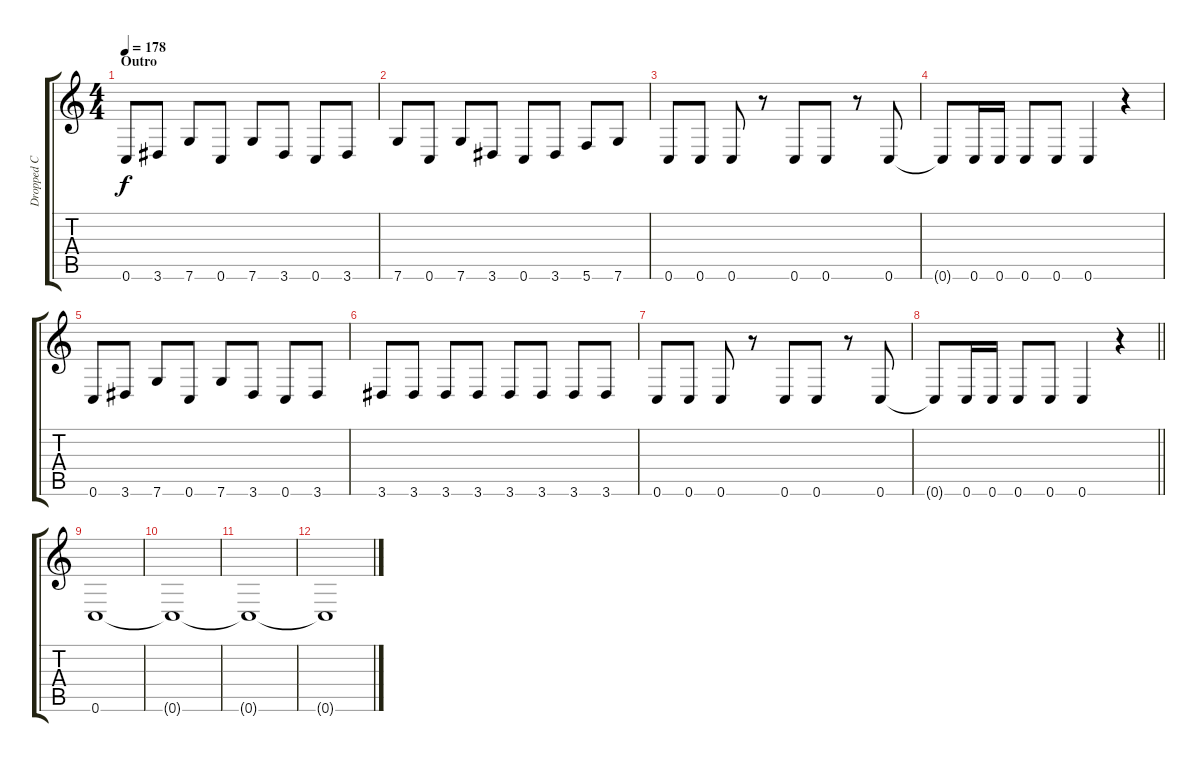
\track ("Dropped C" "Dropped C") {instrument overdrivenguitar}
\staff {score tabs}
\tuning (D4 A3 F3 C3 G2 C2) {hide}
\ts (4 4)
\section ("" "Outro")
\tempo 178
\clef g2
\ks c
0.6.8{dy f} 3.6.8 7.6.8 0.6.8 7.6.8 3.6.8 0.6.8 3.6.8 |
7.6.8 0.6.8 7.6.8 3.6.8 0.6.8 3.6.8 5.6.8 7.6.8 |
0.6.8 0.6.8 0.6.8 r.8 0.6.8 0.6.8 r.8 0.6.8 |
0.6{t}.8 0.6.16 0.6.16 0.6.8 0.6.8 0.6.4 r.4 |
0.6.8 3.6.8 7.6.8 0.6.8 7.6.8 3.6.8 0.6.8 3.6.8 |
3.6.8 3.6.8 3.6.8 3.6.8 3.6.8 3.6.8 3.6.8 3.6.8 |
0.6.8 0.6.8 0.6.8 r.8 0.6.8 0.6.8 r.8 0.6.8 |
\barLineRight lightlight
0.6{t}.8 0.6.16 0.6.16 0.6.8 0.6.8 0.6.4 r.4 |
0.6.1 |
0.6{t}.1 |
0.6{t}.1 |
0.6{t}.1
